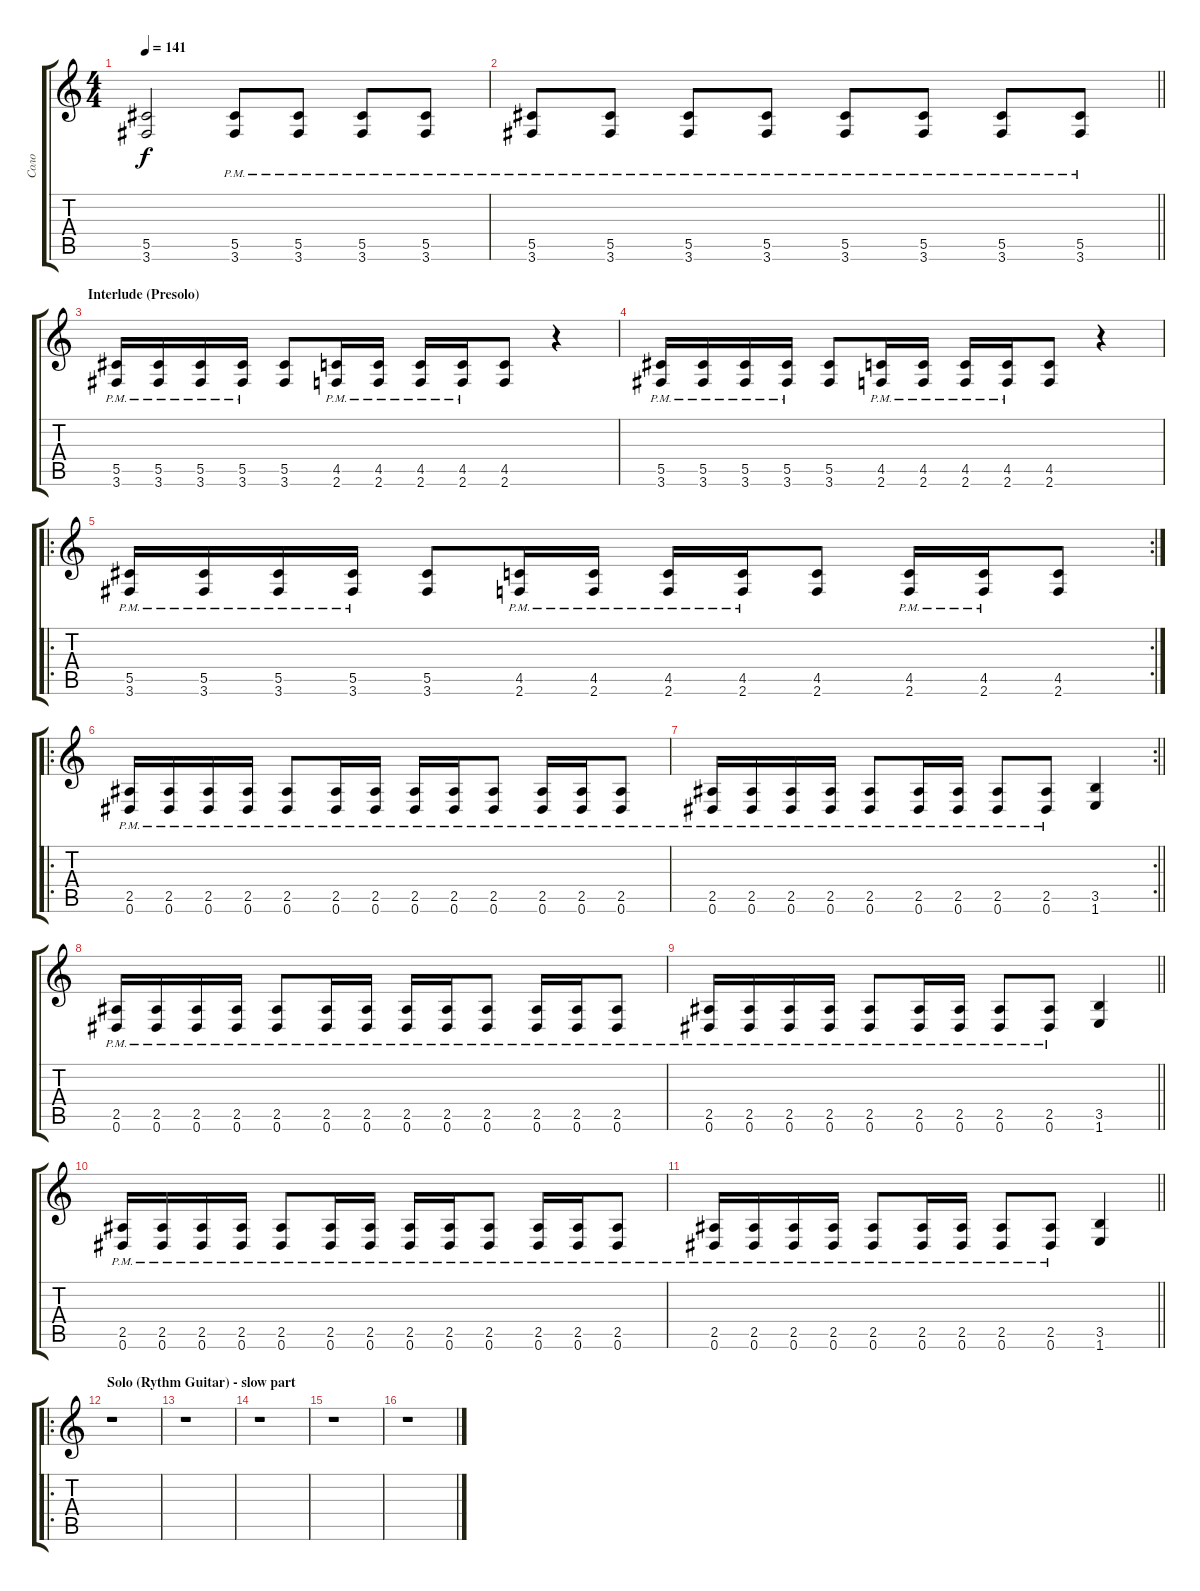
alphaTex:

\track ("Соло" "Соло") {instrument distortionguitar}
\staff {score tabs}
\tuning (Eb4 Bb3 Gb3 Db3 Ab2 Eb2) {hide}
\ts (4 4)
\tempo 141
\clef g2
\ks c
(5.5 3.6).2{dy f} (5.5{pm} 3.6{pm}).8 (5.5{pm} 3.6{pm}).8 (5.5{pm} 3.6{pm}).8 (5.5{pm} 3.6{pm}).8 |
\barLineRight lightlight
(5.5{pm} 3.6{pm}).8 (5.5{pm} 3.6{pm}).8 (5.5{pm} 3.6{pm}).8 (5.5{pm} 3.6{pm}).8 (5.5{pm} 3.6{pm}).8 (5.5{pm} 3.6{pm}).8 (5.5{pm} 3.6{pm}).8 (5.5{pm} 3.6{pm}).8 |
\section ("" "Interlude (Presolo)")
(5.5{pm} 3.6{pm}).16 (5.5{pm} 3.6{pm}).16 (5.5{pm} 3.6{pm}).16 (5.5{pm} 3.6{pm}).16 (5.5 3.6).8 (4.5{pm} 2.6{pm}).16 (4.5{pm} 2.6{pm}).16 (4.5{pm} 2.6{pm}).16 (4.5{pm} 2.6{pm}).16 (4.5 2.6).8 r.4 |
(5.5{pm} 3.6{pm}).16 (5.5{pm} 3.6{pm}).16 (5.5{pm} 3.6{pm}).16 (5.5{pm} 3.6{pm}).16 (5.5 3.6).8 (4.5{pm} 2.6{pm}).16 (4.5{pm} 2.6{pm}).16 (4.5{pm} 2.6{pm}).16 (4.5{pm} 2.6{pm}).16 (4.5 2.6).8 r.4 |
\ro
\rc 2
(5.5{pm} 3.6{pm}).16 (5.5{pm} 3.6{pm}).16 (5.5{pm} 3.6{pm}).16 (5.5{pm} 3.6{pm}).16 (5.5 3.6).8 (4.5{pm} 2.6{pm}).16 (4.5{pm} 2.6{pm}).16 (4.5{pm} 2.6{pm}).16 (4.5{pm} 2.6{pm}).16 (4.5 2.6).8 (4.5{pm} 2.6{pm}).16 (4.5{pm} 2.6{pm}).16 (4.5 2.6).8 |
\ro
(2.5{pm} 0.6{pm}).16 (2.5{pm} 0.6{pm}).16 (2.5{pm} 0.6{pm}).16 (2.5{pm} 0.6{pm}).16 (2.5{pm} 0.6{pm}).8 (2.5{pm} 0.6{pm}).16 (2.5{pm} 0.6{pm}).16 (2.5{pm} 0.6{pm}).16 (2.5{pm} 0.6{pm}).16 (2.5{pm} 0.6{pm}).8 (2.5{pm} 0.6{pm}).16 (2.5{pm} 0.6{pm}).16 (2.5{pm} 0.6{pm}).8 |
\rc 2
\barLineRight lightlight
(2.5{pm} 0.6{pm}).16 (2.5{pm} 0.6{pm}).16 (2.5{pm} 0.6{pm}).16 (2.5{pm} 0.6{pm}).16 (2.5{pm} 0.6{pm}).8 (2.5{pm} 0.6{pm}).16 (2.5{pm} 0.6{pm}).16 (2.5{pm} 0.6{pm}).8 (2.5{pm} 0.6{pm}).8 (3.5 1.6).4 |
(2.5{pm} 0.6{pm}).16 (2.5{pm} 0.6{pm}).16 (2.5{pm} 0.6{pm}).16 (2.5{pm} 0.6{pm}).16 (2.5{pm} 0.6{pm}).8 (2.5{pm} 0.6{pm}).16 (2.5{pm} 0.6{pm}).16 (2.5{pm} 0.6{pm}).16 (2.5{pm} 0.6{pm}).16 (2.5{pm} 0.6{pm}).8 (2.5{pm} 0.6{pm}).16 (2.5{pm} 0.6{pm}).16 (2.5{pm} 0.6{pm}).8 |
\barLineRight lightlight
(2.5{pm} 0.6{pm}).16 (2.5{pm} 0.6{pm}).16 (2.5{pm} 0.6{pm}).16 (2.5{pm} 0.6{pm}).16 (2.5{pm} 0.6{pm}).8 (2.5{pm} 0.6{pm}).16 (2.5{pm} 0.6{pm}).16 (2.5{pm} 0.6{pm}).8 (2.5{pm} 0.6{pm}).8 (3.5 1.6).4 |
(2.5{pm} 0.6{pm}).16 (2.5{pm} 0.6{pm}).16 (2.5{pm} 0.6{pm}).16 (2.5{pm} 0.6{pm}).16 (2.5{pm} 0.6{pm}).8 (2.5{pm} 0.6{pm}).16 (2.5{pm} 0.6{pm}).16 (2.5{pm} 0.6{pm}).16 (2.5{pm} 0.6{pm}).16 (2.5{pm} 0.6{pm}).8 (2.5{pm} 0.6{pm}).16 (2.5{pm} 0.6{pm}).16 (2.5{pm} 0.6{pm}).8 |
\barLineRight lightlight
(2.5{pm} 0.6{pm}).16 (2.5{pm} 0.6{pm}).16 (2.5{pm} 0.6{pm}).16 (2.5{pm} 0.6{pm}).16 (2.5{pm} 0.6{pm}).8 (2.5{pm} 0.6{pm}).16 (2.5{pm} 0.6{pm}).16 (2.5{pm} 0.6{pm}).8 (2.5{pm} 0.6{pm}).8 (3.5 1.6).4 |
\ro
\section ("" "Solo (Rythm Guitar) - slow part")
r.1 |
r.1 |
r.1 |
r.1 |
r.1
